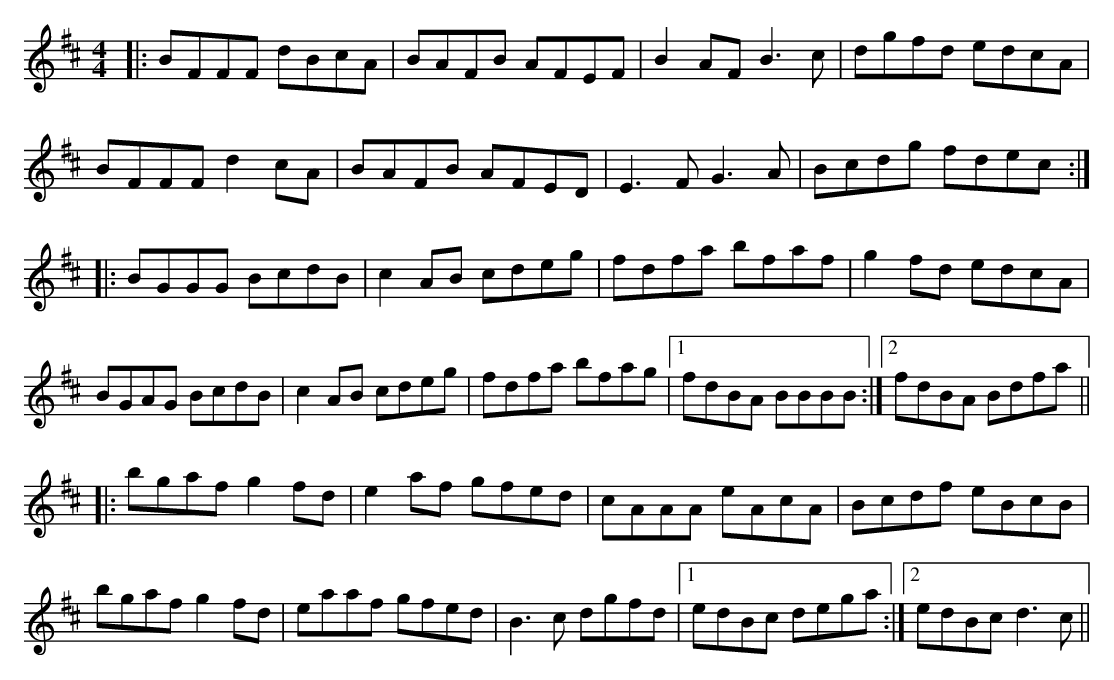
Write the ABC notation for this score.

X:1
M:4/4
K:D
|:BFFF dBcA|BAFB AFEF|B2 AF B3 c|dgfd edcA|
BFFF d2 cA|BAFB AFED|E3 FG3 A|Bcdg fdec:|
|:BGGG BcdB|c2 AB cdeg|fdfa bfaf|g2 fd edcA|
BGAG BcdB|c2 AB cdeg|fdfa bfag|1 fdBA BBBB:|2 fdBA Bdfa||
|:bgaf g2 fd|e2 af gfed|cAAA eAcA|Bcdf eBcB|
bgaf g2 fd|eaaf gfed|B3 c dgfd|1 edBc dega:|2 edBc d3 c||
